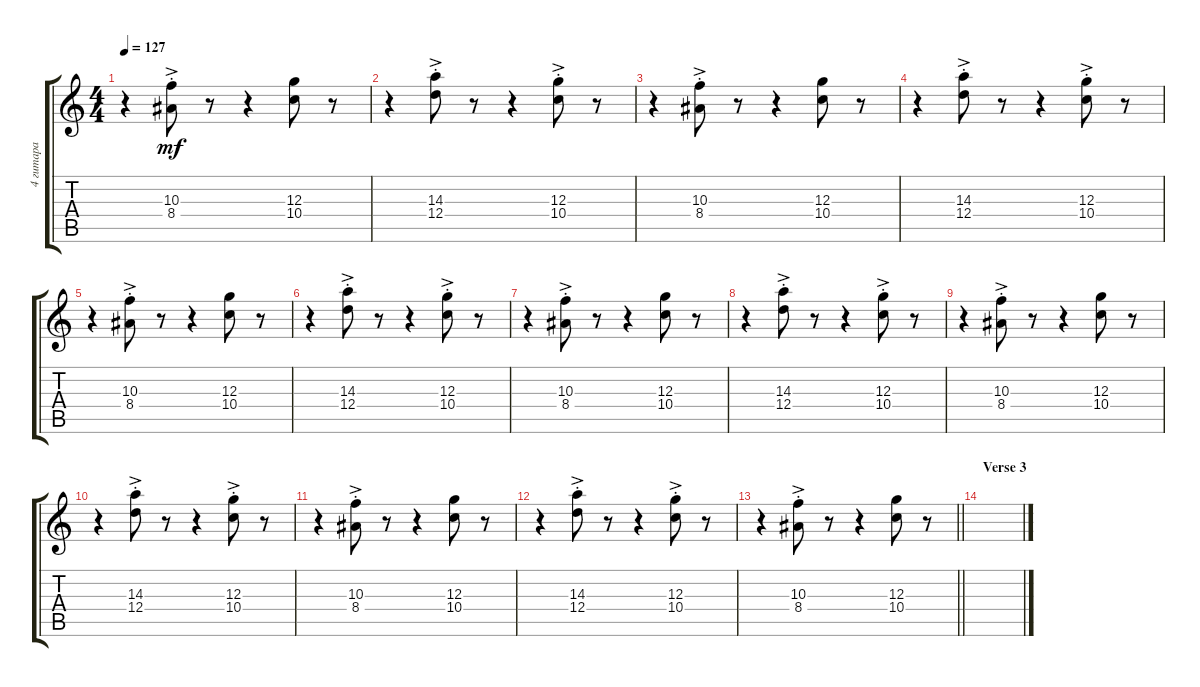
\track ("4 гитара" "4 гитара") {instrument acousticguitarsteel}
\staff {score tabs}
\tuning (E4 B3 G3 D3 A2 E2) {hide}
\ts (4 4)
\tempo 127
\clef g2
\ks c
r.4{dy mf} (10.3{ac st} 8.4).8 r.8 r.4 (12.3 10.4).8 r.8 |
r.4 (14.3{ac st} 12.4).8 r.8 r.4 (12.3{ac st} 10.4).8 r.8 |
r.4 (10.3{ac st} 8.4).8 r.8 r.4 (12.3 10.4).8 r.8 |
r.4 (14.3{ac st} 12.4).8 r.8 r.4 (12.3{ac st} 10.4).8 r.8 |
r.4 (10.3{ac st} 8.4).8 r.8 r.4 (12.3 10.4).8 r.8 |
r.4 (14.3{ac st} 12.4).8 r.8 r.4 (12.3{ac st} 10.4).8 r.8 |
r.4 (10.3{ac st} 8.4).8 r.8 r.4 (12.3 10.4).8 r.8 |
r.4 (14.3{ac st} 12.4).8 r.8 r.4 (12.3{ac st} 10.4).8 r.8 |
r.4 (10.3{ac st} 8.4).8 r.8 r.4 (12.3 10.4).8 r.8 |
r.4 (14.3{ac st} 12.4).8 r.8 r.4 (12.3{ac st} 10.4).8 r.8 |
r.4 (10.3{ac st} 8.4).8 r.8 r.4 (12.3 10.4).8 r.8 |
r.4 (14.3{ac st} 12.4).8 r.8 r.4 (12.3{ac st} 10.4).8 r.8 |
\barLineRight lightlight
r.4 (10.3{ac st} 8.4).8 r.8 r.4 (12.3 10.4).8 r.8 |
\section ("" "Verse 3")
